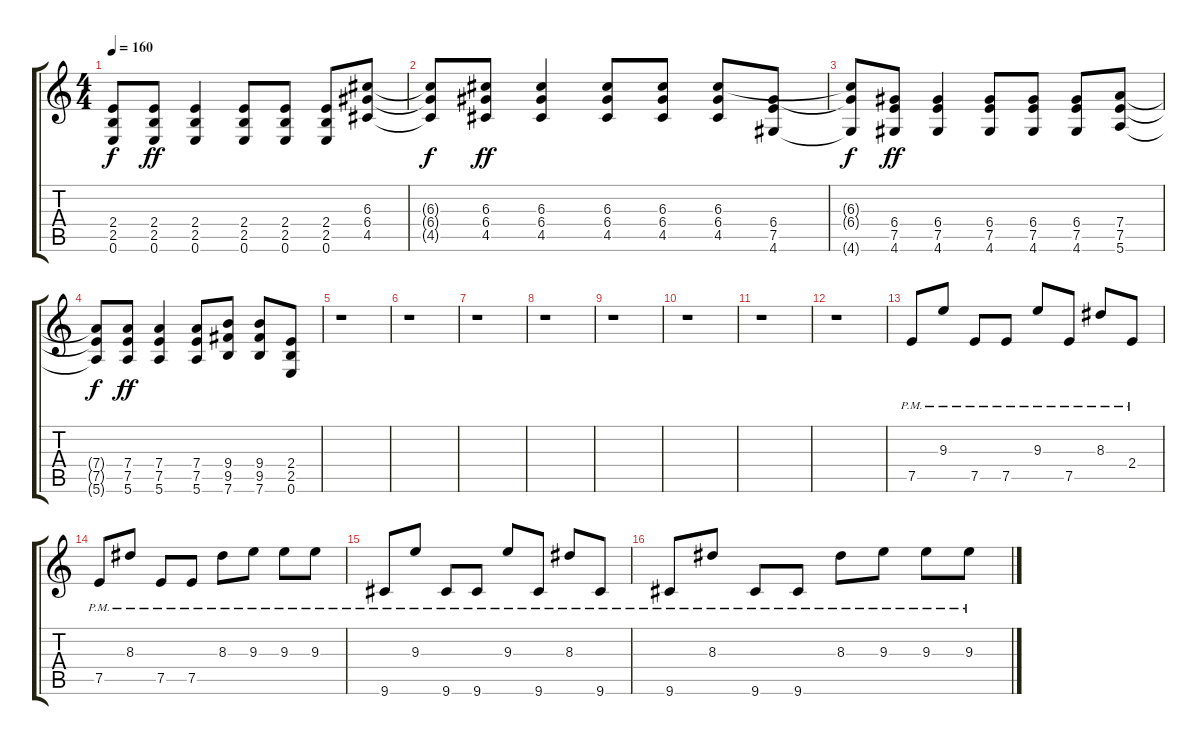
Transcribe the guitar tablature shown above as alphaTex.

\track "" {instrument distortionguitar}
\staff {score tabs}
\tuning (E4 B3 G3 D3 A2 E2) {hide}
\ts (4 4)
\tempo 160
\clef g2
\ks c
(2.4{t} 2.5{t} 0.6{t}).8{dy f} (2.4 2.5 0.6).8{dy ff} (2.4 2.5 0.6).4 (2.4 2.5 0.6).8 (2.4 2.5 0.6).8 (2.4 2.5 0.6).8 (6.3 6.4 4.5).8 |
(6.3{t} 6.4{t} 4.5{t}).8{dy f} (6.3 6.4 4.5).8{dy ff} (6.3 6.4 4.5).4 (6.3 6.4 4.5).8 (6.3 6.4 4.5).8 (6.3 6.4 4.5).8 (6.4 7.5 4.6).8 |
(6.3{t} 6.4{t} 4.6{t}).8{dy f} (6.4 7.5 4.6).8{dy ff} (6.4 7.5 4.6).4 (6.4 7.5 4.6).8 (6.4 7.5 4.6).8 (6.4 7.5 4.6).8 (7.4 7.5 5.6).8 |
(7.4{t} 7.5{t} 5.6{t}).8{dy f} (7.4 7.5 5.6).8{dy ff} (7.4 7.5 5.6).4 (7.4 7.5 5.6).8 (9.4 9.5 7.6).8 (9.4 9.5 7.6).8 (2.4 2.5 0.6).8 |
r.1 |
r.1 |
r.1 |
r.1 |
r.1 |
r.1 |
r.1 |
r.1 |
7.5{pm}.8 9.3{pm}.8 7.5{pm}.8 7.5{pm}.8 9.3{pm}.8 7.5{pm}.8 8.3{pm}.8 2.4{pm}.8 |
7.5{pm}.8 8.3{pm}.8 7.5{pm}.8 7.5{pm}.8 8.3{pm}.8 9.3{pm}.8 9.3{pm}.8 9.3{pm}.8 |
9.6{pm}.8 9.3{pm}.8 9.6{pm}.8 9.6{pm}.8 9.3{pm}.8 9.6{pm}.8 8.3{pm}.8 9.6{pm}.8 |
9.6{pm}.8 8.3{pm}.8 9.6{pm}.8 9.6{pm}.8 8.3{pm}.8 9.3{pm}.8 9.3{pm}.8 9.3{pm}.8
